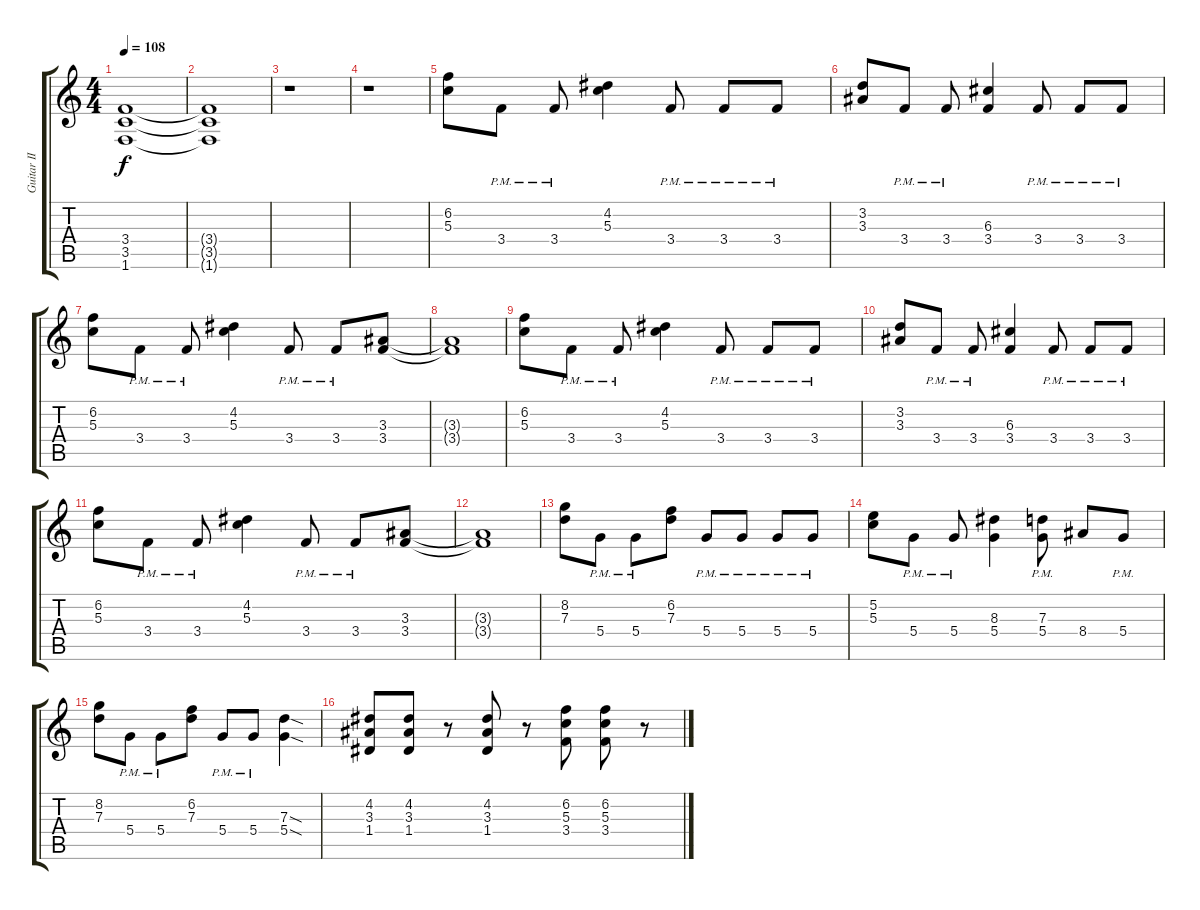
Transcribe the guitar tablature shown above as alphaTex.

\track ("Guitar II" "Guitar II") {instrument distortionguitar}
\staff {score tabs}
\tuning (E4 B3 G3 D3 A2 E2) {hide}
\ts (4 4)
\tempo 108
\clef g2
\ks c
(3.4{t} 3.5{t} 1.6{t}).1{dy f} |
(3.4{t} 3.5{t} 1.6{t}).1 |
r.1 |
r.1 |
(6.2 5.3).8 3.4{pm}.8 3.4{pm}.8 (4.2 5.3).4 3.4{pm}.8 3.4{pm}.8 3.4{pm}.8 |
(3.2 3.3).8 3.4{pm}.8 3.4{pm}.8 (6.3 3.4).4 3.4{pm}.8 3.4{pm}.8 3.4{pm}.8 |
(6.2 5.3).8 3.4{pm}.8 3.4{pm}.8 (4.2 5.3).4 3.4{pm}.8 3.4{pm}.8 (3.3 3.4).8 |
(3.3{t} 3.4{t}).1 |
(6.2 5.3).8 3.4{pm}.8 3.4{pm}.8 (4.2 5.3).4 3.4{pm}.8 3.4{pm}.8 3.4{pm}.8 |
(3.2 3.3).8 3.4{pm}.8 3.4{pm}.8 (6.3 3.4).4 3.4{pm}.8 3.4{pm}.8 3.4{pm}.8 |
(6.2 5.3).8 3.4{pm}.8 3.4{pm}.8 (4.2 5.3).4 3.4{pm}.8 3.4{pm}.8 (3.3 3.4).8 |
(3.3{t} 3.4{t}).1 |
(8.2 7.3).8 5.4{pm}.8 5.4{pm}.8 (6.2 7.3).8 5.4{pm}.8 5.4{pm}.8 5.4{pm}.8 5.4{pm}.8 |
(5.2 5.3).8 5.4{pm}.8 5.4{pm}.8 (8.3 5.4).4 (7.3 5.4{pm}).8 8.4.8 5.4{pm}.8 |
(8.2 7.3).8 5.4{pm}.8 5.4{pm}.8 (6.2 7.3).8 5.4{pm}.8 5.4{pm}.8 (7.3{sod} 5.4{sod}).4 |
(4.2 3.3 1.4).8 (4.2 3.3 1.4).8 r.8 (4.2 3.3 1.4).8 r.8 (6.2 5.3 3.4).8 (6.2 5.3 3.4).8 r.8
